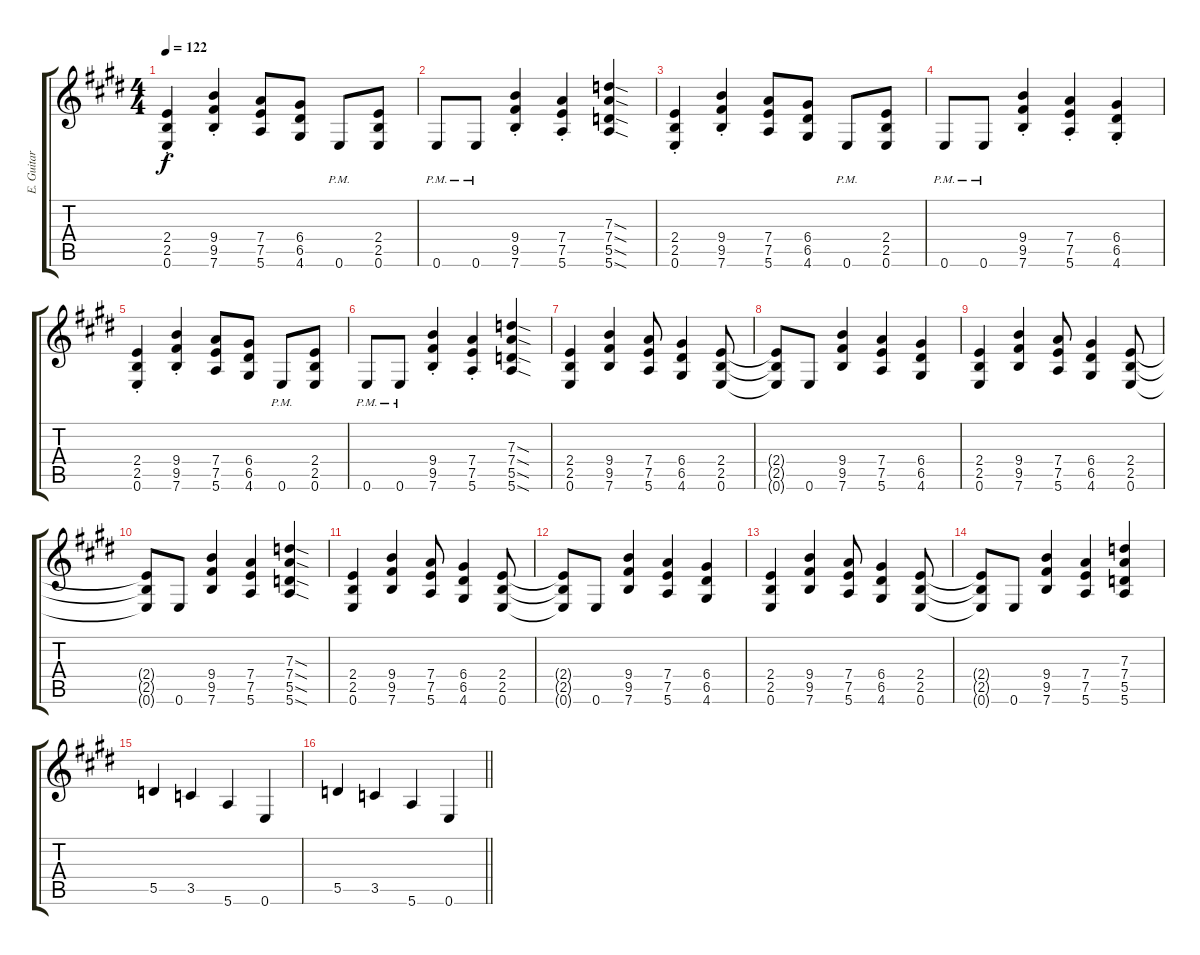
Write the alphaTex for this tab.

\track ("E. Guitar II" "E. Guitar ") {instrument overdrivenguitar}
\staff {score tabs}
\tuning (E4 B3 G3 D3 A2 E2) {hide}
\ts (4 4)
\tempo 122
\clef g2
\ks e
(2.4{st} 2.5{st} 0.6{st}).4{dy f} (9.4{st} 9.5{st} 7.6{st}).4 (7.4 7.5 5.6).8 (6.4 6.5 4.6).8 0.6{pm}.8 (2.4 2.5 0.6).8 |
0.6{pm}.8 0.6{pm}.8 (9.4{st} 9.5{st} 7.6{st}).4 (7.4{st} 7.5{st} 5.6{st}).4 (7.3{sod} 7.4{sod} 5.5{sod} 5.6{sod}).4 |
(2.4{st} 2.5{st} 0.6{st}).4 (9.4{st} 9.5{st} 7.6{st}).4 (7.4 7.5 5.6).8 (6.4 6.5 4.6).8 0.6{pm}.8 (2.4 2.5 0.6).8 |
0.6{pm}.8 0.6{pm}.8 (9.4{st} 9.5{st} 7.6{st}).4 (7.4{st} 7.5{st} 5.6{st}).4 (6.4{st} 6.5{st} 4.6{st}).4 |
(2.4{st} 2.5{st} 0.6{st}).4 (9.4{st} 9.5{st} 7.6{st}).4 (7.4 7.5 5.6).8 (6.4 6.5 4.6).8 0.6{pm}.8 (2.4 2.5 0.6).8 |
0.6{pm}.8 0.6{pm}.8 (9.4{st} 9.5{st} 7.6{st}).4 (7.4{st} 7.5{st} 5.6{st}).4 (7.3{sod} 7.4{sod} 5.5{sod} 5.6{sod}).4 |
(2.4 2.5 0.6).4 (9.4 9.5 7.6).4 (7.4 7.5 5.6).8 (6.4 6.5 4.6).4 (2.4 2.5 0.6).8 |
(2.4{t} 2.5{t} 0.6{t}).8 0.6.8 (9.4 9.5 7.6).4 (7.4 7.5 5.6).4 (6.4 6.5 4.6).4 |
(2.4 2.5 0.6).4 (9.4 9.5 7.6).4 (7.4 7.5 5.6).8 (6.4 6.5 4.6).4 (2.4 2.5 0.6).8 |
(2.4{t} 2.5{t} 0.6{t}).8 0.6.8 (9.4 9.5 7.6).4 (7.4 7.5 5.6).4 (7.3{sod} 7.4{sod} 5.5{sod} 5.6{sod}).4 |
(2.4 2.5 0.6).4 (9.4 9.5 7.6).4 (7.4 7.5 5.6).8 (6.4 6.5 4.6).4 (2.4 2.5 0.6).8 |
(2.4{t} 2.5{t} 0.6{t}).8 0.6.8 (9.4 9.5 7.6).4 (7.4 7.5 5.6).4 (6.4 6.5 4.6).4 |
(2.4 2.5 0.6).4 (9.4 9.5 7.6).4 (7.4 7.5 5.6).8 (6.4 6.5 4.6).4 (2.4 2.5 0.6).8 |
(2.4{t} 2.5{t} 0.6{t}).8 0.6.8 (9.4 9.5 7.6).4 (7.4 7.5 5.6).4 (7.3 7.4 5.5 5.6).4 |
5.5.4 3.5.4 5.6.4 0.6.4 |
\barLineRight lightlight
5.5.4 3.5.4 5.6.4 0.6.4
